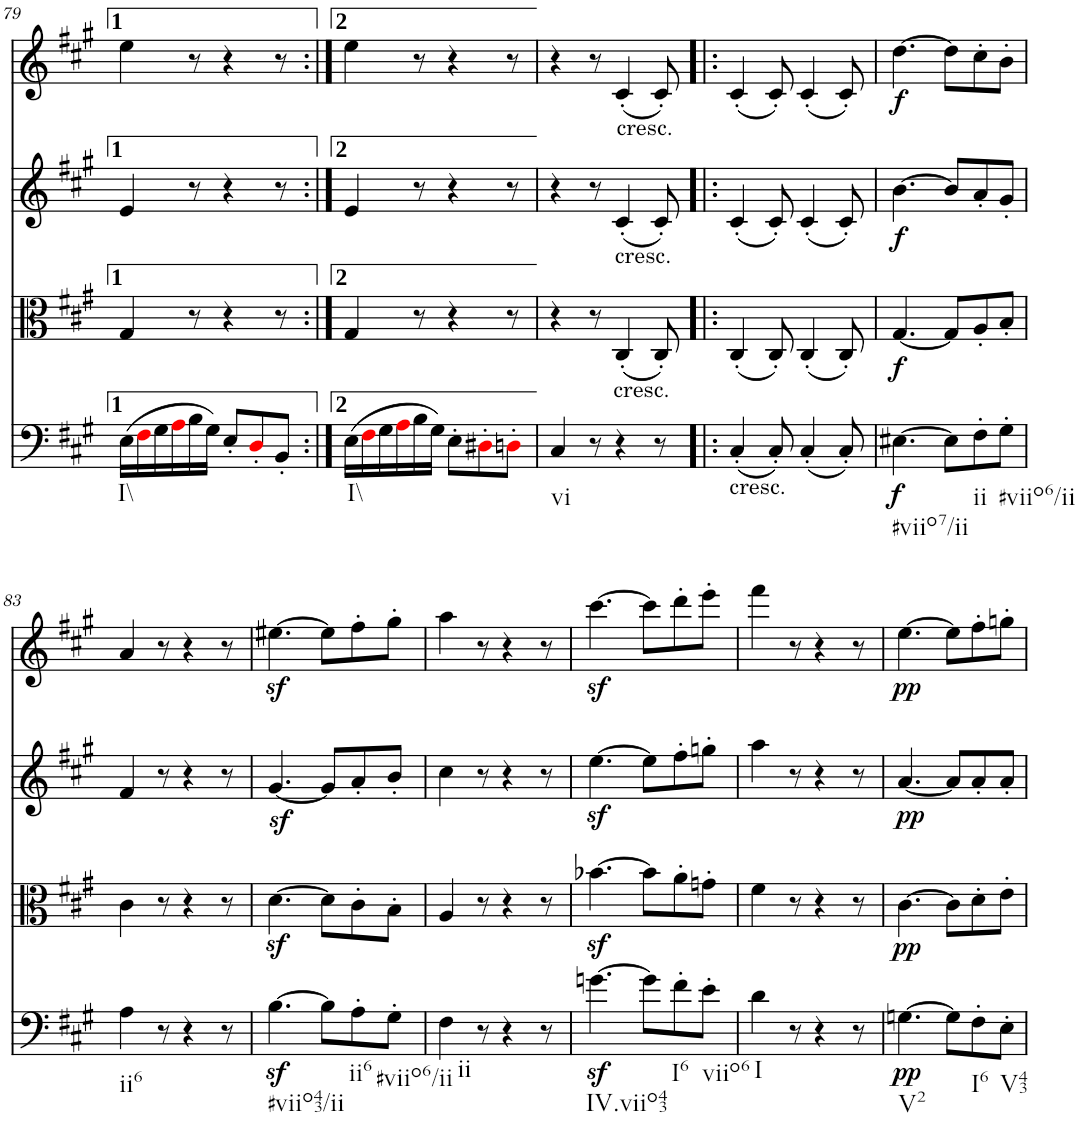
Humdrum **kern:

**kern	**dynam	**kern	**dynam	**kern	**dynam	**kern	**dynam
*part4	*part4	*part3	*part3	*part2	*part2	*part1	*part1
*staff4	*staff4	*staff3	*staff3	*staff2	*staff2	*staff1	*staff1
*I"Violoncello	*	*I"Viola	*	*I"Violin 2	*	*I"Violin 1	*
*I'Vc	*	*I'Vla	*	*I'Vln	*	*I'Vln	*
!!LO:PB:g=z
*clefC4	*	*clefC3	*	*clefG2	*	*clefG2	*
*k[f#c#g#]	*	*k[f#c#g#]	*	*k[f#c#g#]	*	*k[f#c#g#]	*
*A:	*	*A:	*	*A:	*	*A:	*
*M6/8	*	*M6/8	*	*M6/8	*	*M6/8	*
=79	=79	=79	=79	=79	=79	=79	=79
!LO:TX:b:t=I\\	!	!	!	!	!	!	!
(16E\LL	.	4G#/	.	4e/	.	4ee\	.
16F#i\	.	.	.	.	.	.	.
16G#\	.	.	.	.	.	.	.
16Ai\	.	.	.	.	.	.	.
16B\	.	8r	.	8r	.	8r	.
16G#\JJ)	.	.	.	.	.	.	.
8E'/L	.	4r	.	4r	.	4r	.
8D'i/	.	.	.	.	.	.	.
8BB'/J	.	8r	.	8r	.	8r	.
=79X1:|!	=79X1:|!	=79X1:|!	=79X1:|!	=79X1:|!	=79X1:|!	=79X1:|!	=79X1:|!
!LO:TX:b:t=I\\	!	!	!	!	!	!	!
(16E\LL	.	4G#/	.	4e/	.	4ee\	.
16F#i\	.	.	.	.	.	.	.
16G#\	.	.	.	.	.	.	.
16Ai\	.	.	.	.	.	.	.
16B\	.	8r	.	8r	.	8r	.
16G#\JJ)	.	.	.	.	.	.	.
8E'\L	.	4r	.	4r	.	4r	.
8D#X'i\	.	.	.	.	.	.	.
8Dn'i\J	.	8r	.	8r	.	8r	.
=80	=80	=80	=80	=80	=80	=80	=80
!LO:TX:b:t=vi	!	!	!	!	!	!	!
4C#/	.	4r	.	4r	.	4r	.
8r	.	8r	.	8r	.	8r	.
!	!	!	!	!	!	!LO:TX:b:t=cresc.	!
!	!	!	!	!LO:TX:b:t=cresc.	!	!	!
!	!	!LO:TX:b:t=cresc.	!	!	!	!	!
4r	.	(4C#'/	.	(4c#'/	.	(4c#'/	.
8r	.	8C#'/)	.	8c#'/)	.	8c#'/)	.
=81!|:	=81!|:	=81!|:	=81!|:	=81!|:	=81!|:	=81!|:	=81!|:
!LO:TX:b:t=cresc.	!	!	!	!	!	!	!
(4C#'/	.	(4C#'/	.	(4c#'/	.	(4c#'/	.
8C#'/)	.	8C#'/)	.	8c#'/)	.	8c#'/)	.
(4C#'/	.	(4C#'/	.	(4c#'/	.	(4c#'/	.
8C#'/)	.	8C#'/)	.	8c#'/)	.	8c#'/)	.
=82	=82	=82	=82	=82	=82	=82	=82
!LO:TX:b:t=#viio7/ii	!	!	!	!	!	!	!
!	!LO:DY:b	!	!LO:DY:b	!	!LO:DY:b	!	!LO:DY:b
[4.E#X\	f	[4.G#/	f	[4.b\	f	[4.dd\	f
8E#\L]	.	8G#/L]	.	8b/L]	.	8dd\L]	.
!LO:TX:b:t=ii	!	!	!	!	!	!	!
8F#'\	.	8A'/	.	8a'/	.	8cc#'\	.
!LO:TX:b:t=#viio6/ii	!	!	!	!	!	!	!
8G#'\J	.	8B'/J	.	8g#'/J	.	8b'\J	.
!!LO:LB:g=z
=83	=83	=83	=83	=83	=83	=83	=83
!LO:TX:b:t=ii6	!	!	!	!	!	!	!
4A\	.	4c#\	.	4f#/	.	4a/	.
8r	.	8r	.	8r	.	8r	.
4r	.	4r	.	4r	.	4r	.
8r	.	8r	.	8r	.	8r	.
=84	=84	=84	=84	=84	=84	=84	=84
!LO:TX:b:t=#viio43/ii	!	!	!	!	!	!	!
[4.Bz<\	.	[4.dz<\	.	[4.g#z</	.	[4.ee#Xz<\	.
8B\L]	.	8d\L]	.	8g#/L]	.	8ee#\L]	.
!LO:TX:b:t=ii6	!	!	!	!	!	!	!
8A'\	.	8c#'\	.	8a'/	.	8ff#'\	.
!LO:TX:b:t=#viio6/ii	!	!	!	!	!	!	!
8G#'\J	.	8B'\J	.	8b'/J	.	8gg#'\J	.
=85	=85	=85	=85	=85	=85	=85	=85
!LO:TX:b:t=ii	!	!	!	!	!	!	!
4F#\	.	4A/	.	4cc#\	.	4aa\	.
8r	.	8r	.	8r	.	8r	.
4r	.	4r	.	4r	.	4r	.
8r	.	8r	.	8r	.	8r	.
=86	=86	=86	=86	=86	=86	=86	=86
!LO:TX:b:t=IV.viio43	!	!	!	!	!	!	!
[4.gnz<\	.	[4.b-Xz<\	.	[4.eez<\	.	[4.ccc#z<\	.
8g\L]	.	8b-\L]	.	8ee\L]	.	8ccc#\L]	.
!LO:TX:b:t=I6	!	!	!	!	!	!	!
8f#'\	.	8a'\	.	8ff#'\	.	8ddd'\	.
!LO:TX:b:t=viio6	!	!	!	!	!	!	!
8e'\J	.	8gn'\J	.	8ggn'\J	.	8eee'\J	.
=87	=87	=87	=87	=87	=87	=87	=87
!LO:TX:b:t=I	!	!	!	!	!	!	!
4d\	.	4f#\	.	4aa\	.	4fff#\	.
8r	.	8r	.	8r	.	8r	.
4r	.	4r	.	4r	.	4r	.
8r	.	8r	.	8r	.	8r	.
=88	=88	=88	=88	=88	=88	=88	=88
!LO:TX:b:t=V2	!	!	!	!	!	!	!
!	!LO:DY:b	!	!LO:DY:b	!	!LO:DY:b	!	!LO:DY:b
[4.Gn\	pp	[4.c#\	pp	[4.a/	pp	[4.ee\	pp
8G\L]	.	8c#\L]	.	8a/L]	.	8ee\L]	.
!LO:TX:b:t=I6	!	!	!	!	!	!	!
8F#'\	.	8d'\	.	8a'/	.	8ff#'\	.
!LO:TX:b:t=V43	!	!	!	!	!	!	!
8E'\J	.	8e'\J	.	8a'/J	.	8ggn'\J	.
=	=	=	=	=	=	=	=
*-	*-	*-	*-	*-	*-	*-	*-
